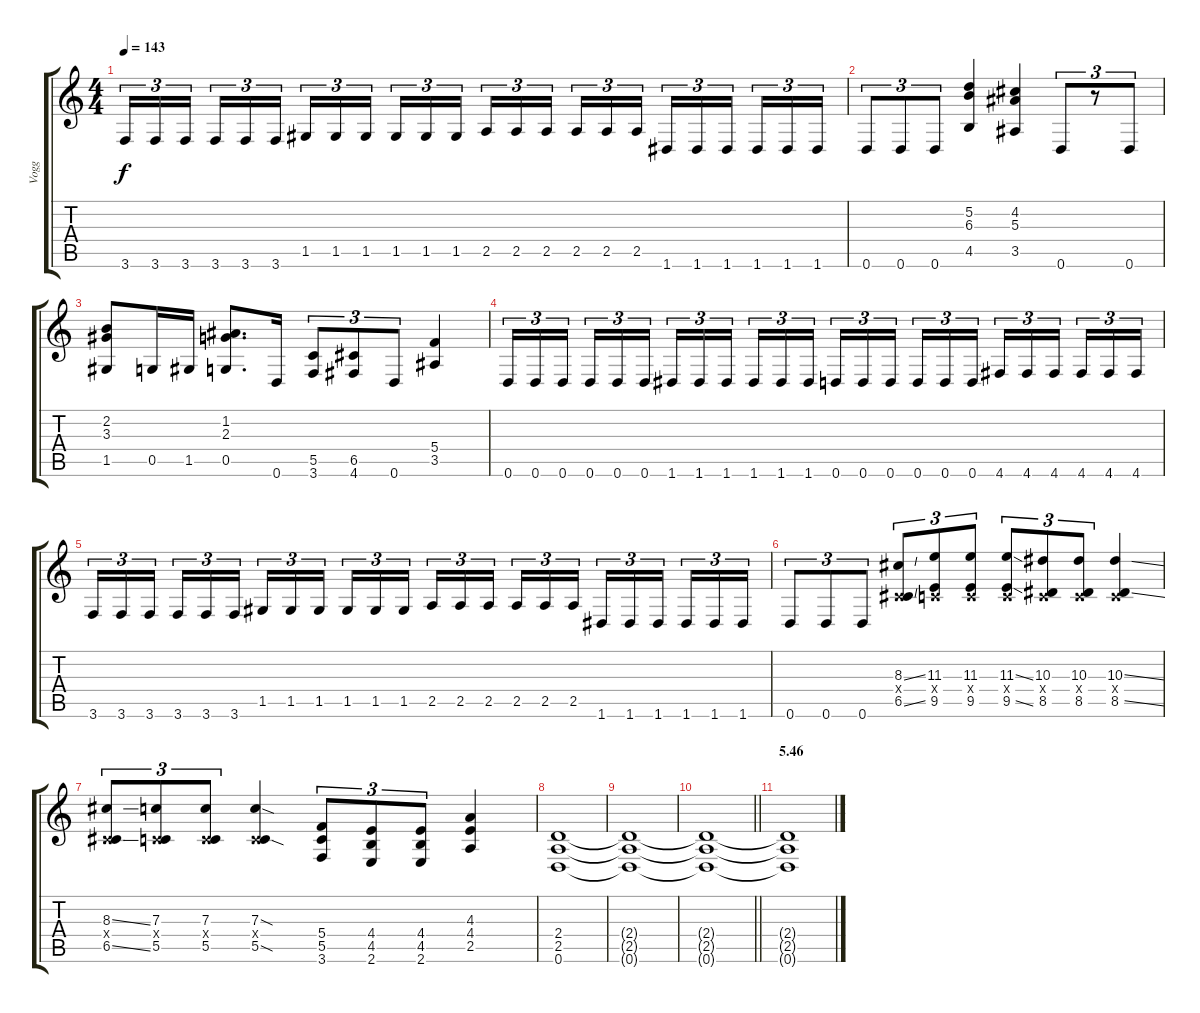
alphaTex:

\track ("Vogg" "Vogg") {instrument distortionguitar}
\staff {score tabs}
\tuning (D4 A3 F3 C3 G2 D2) {hide}
\ts (4 4)
\tempo 143
\clef g2
\ks c
3.6.16{tu (3 2) dy f} 3.6.16{tu (3 2)} 3.6.16{tu (3 2) beam splitsecondary} 3.6.16{tu (3 2)} 3.6.16{tu (3 2)} 3.6.16{tu (3 2)} 1.5.16{tu (3 2)} 1.5.16{tu (3 2)} 1.5.16{tu (3 2) beam splitsecondary} 1.5.16{tu (3 2)} 1.5.16{tu (3 2)} 1.5.16{tu (3 2)} 2.5.16{tu (3 2)} 2.5.16{tu (3 2)} 2.5.16{tu (3 2) beam splitsecondary} 2.5.16{tu (3 2)} 2.5.16{tu (3 2)} 2.5.16{tu (3 2)} 1.6.16{tu (3 2)} 1.6.16{tu (3 2)} 1.6.16{tu (3 2) beam splitsecondary} 1.6.16{tu (3 2)} 1.6.16{tu (3 2)} 1.6.16{tu (3 2)} |
0.6.8{tu (3 2)} 0.6.8{tu (3 2)} 0.6.8{tu (3 2)} (5.2 6.3 4.5).4 (4.2 5.3 3.5).4 0.6.8{tu (3 2)} r.8{tu (3 2)} 0.6.8{tu (3 2)} |
(2.2 3.3 1.5).8 0.5.16 1.5.16 (1.2 2.3 0.5).8{d} 0.6.16 (5.5 3.6).8{tu (3 2)} (6.5 4.6).8{tu (3 2)} 0.6.8{tu (3 2)} (5.4 3.5).4 |
0.6.16{tu (3 2)} 0.6.16{tu (3 2)} 0.6.16{tu (3 2) beam splitsecondary} 0.6.16{tu (3 2)} 0.6.16{tu (3 2)} 0.6.16{tu (3 2)} 1.6.16{tu (3 2)} 1.6.16{tu (3 2)} 1.6.16{tu (3 2) beam splitsecondary} 1.6.16{tu (3 2)} 1.6.16{tu (3 2)} 1.6.16{tu (3 2)} 0.6.16{tu (3 2)} 0.6.16{tu (3 2)} 0.6.16{tu (3 2) beam splitsecondary} 0.6.16{tu (3 2)} 0.6.16{tu (3 2)} 0.6.16{tu (3 2)} 4.6.16{tu (3 2)} 4.6.16{tu (3 2)} 4.6.16{tu (3 2) beam splitsecondary} 4.6.16{tu (3 2)} 4.6.16{tu (3 2)} 4.6.16{tu (3 2)} |
3.6.16{tu (3 2)} 3.6.16{tu (3 2)} 3.6.16{tu (3 2) beam splitsecondary} 3.6.16{tu (3 2)} 3.6.16{tu (3 2)} 3.6.16{tu (3 2)} 1.5.16{tu (3 2)} 1.5.16{tu (3 2)} 1.5.16{tu (3 2) beam splitsecondary} 1.5.16{tu (3 2)} 1.5.16{tu (3 2)} 1.5.16{tu (3 2)} 2.5.16{tu (3 2)} 2.5.16{tu (3 2)} 2.5.16{tu (3 2) beam splitsecondary} 2.5.16{tu (3 2)} 2.5.16{tu (3 2)} 2.5.16{tu (3 2)} 1.6.16{tu (3 2)} 1.6.16{tu (3 2)} 1.6.16{tu (3 2) beam splitsecondary} 1.6.16{tu (3 2)} 1.6.16{tu (3 2)} 1.6.16{tu (3 2)} |
0.6.8{tu (3 2)} 0.6.8{tu (3 2)} 0.6.8{tu (3 2)} (8.3{ss} 0.4{x} 6.5{ss}).8{tu (3 2)} (11.3 0.4{x} 9.5).8{tu (3 2)} (11.3 0.4{x} 9.5).8{tu (3 2)} (11.3{ss} 0.4{x} 9.5{ss}).8{tu (3 2)} (10.3 0.4{x} 8.5).8{tu (3 2)} (10.3 0.4{x} 8.5).8{tu (3 2)} (10.3{ss} 0.4{x} 8.5{ss}).4 |
(8.3{ss} 0.4{x} 6.5{ss}).8{tu (3 2)} (7.3 0.4{x} 5.5).8{tu (3 2)} (7.3 0.4{x} 5.5).8{tu (3 2)} (7.3{sod} 0.4{x} 5.5{sod}).4 (5.4 5.5 3.6).8{tu (3 2)} (4.4 4.5 2.6).8{tu (3 2)} (4.4 4.5 2.6).8{tu (3 2)} (4.3 4.4 2.5).4 |
(2.4 2.5 0.6).1 |
(2.4{t} 2.5{t} 0.6{t}).1{volume 11} |
\barLineRight lightlight
(2.4{t} 2.5{t} 0.6{t}).1{volume 6} |
\section ("" "5.46")
(2.4{t} 2.5{t} 0.6{t}).1{volume 1}
